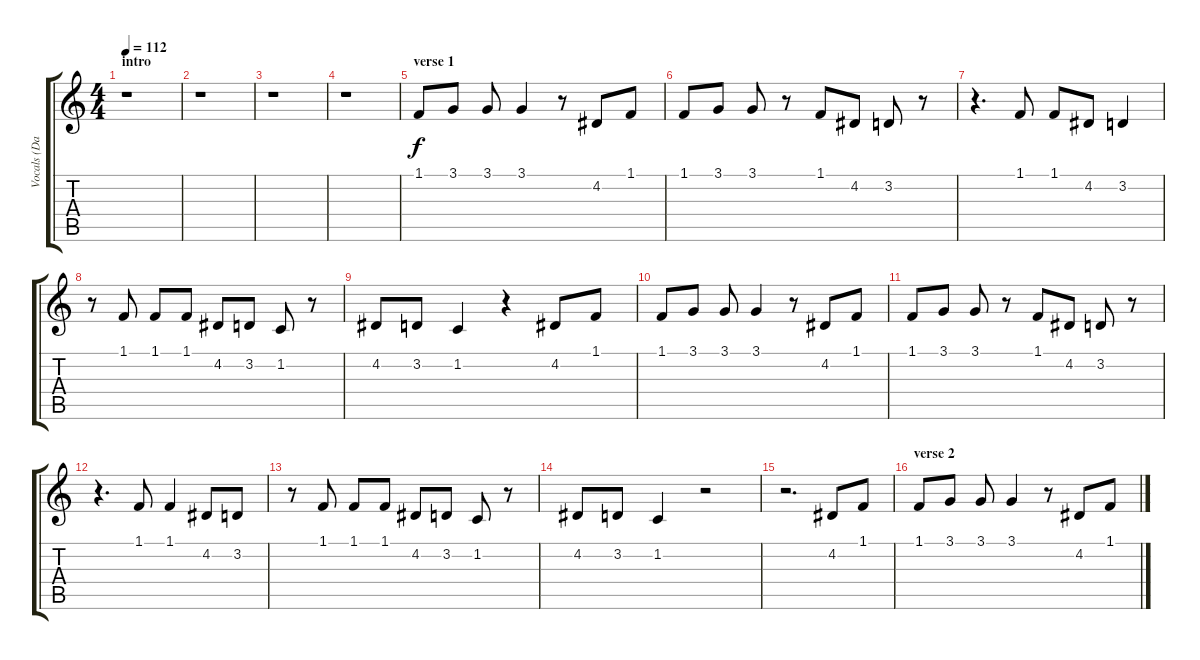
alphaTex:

\track ("Vocals (Davies)" "Vocals (Da") {instrument lead6voice}
\staff {score tabs}
\tuning (E4 B3 G3 D3 A2 E2) {hide}
\ts (4 4)
\section ("" "intro")
\tempo 112
\clef g2
\ks c
r.1{dy f instrument lead6voice} |
r.1 |
r.1 |
r.1 |
\section ("" "verse 1")
1.1.8 3.1.8 3.1.8 3.1.4 r.8 4.2.8 1.1.8 |
1.1.8 3.1.8 3.1.8 r.8 1.1.8 4.2.8 3.2.8 r.8 |
r.4{d} 1.1.8 1.1.8 4.2.8 3.2.4 |
r.8 1.1.8 1.1.8 1.1.8 4.2.8 3.2.8 1.2.8 r.8 |
4.2.8 3.2.8 1.2.4 r.4 4.2.8 1.1.8 |
1.1.8 3.1.8 3.1.8 3.1.4 r.8 4.2.8 1.1.8 |
1.1.8 3.1.8 3.1.8 r.8 1.1.8 4.2.8 3.2.8 r.8 |
r.4{d} 1.1.8 1.1.4 4.2.8 3.2.8 |
r.8 1.1.8 1.1.8 1.1.8 4.2.8 3.2.8 1.2.8 r.8 |
4.2.8 3.2.8 1.2.4 r.2 |
r.2{d} 4.2.8 1.1.8 |
\section ("" "verse 2")
1.1.8 3.1.8 3.1.8 3.1.4 r.8 4.2.8 1.1.8
